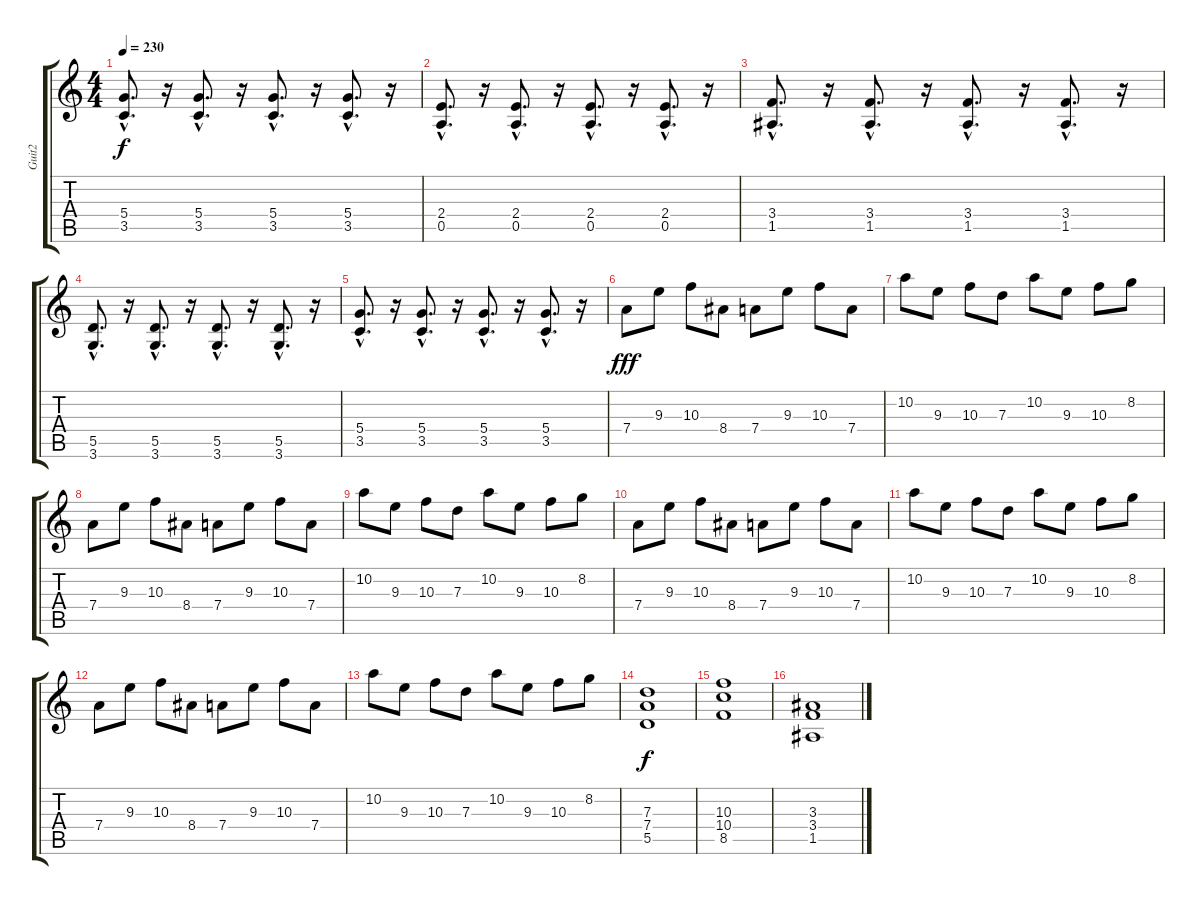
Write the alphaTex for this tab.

\track ("Guit2" "Guit2") {instrument electricguitarclean}
\staff {score tabs}
\tuning (E4 B3 G3 D3 A2 E2) {hide}
\ts (4 4)
\tempo 230
\clef g2
\ks c
(5.4{hac} 3.5{hac}).8{d dy f} r.16 (5.4{hac} 3.5{hac}).8{d} r.16 (5.4{hac} 3.5{hac}).8{d} r.16 (5.4{hac} 3.5{hac}).8{d} r.16 |
(2.4{hac} 0.5{hac}).8{d} r.16 (2.4{hac} 0.5{hac}).8{d} r.16 (2.4{hac} 0.5{hac}).8{d} r.16 (2.4{hac} 0.5{hac}).8{d} r.16 |
(3.4{hac} 1.5{hac}).8{d} r.16 (3.4{hac} 1.5{hac}).8{d} r.16 (3.4{hac} 1.5{hac}).8{d} r.16 (3.4{hac} 1.5{hac}).8{d} r.16 |
(5.5{hac} 3.6{hac}).8{d} r.16 (5.5{hac} 3.6{hac}).8{d} r.16 (5.5{hac} 3.6{hac}).8{d} r.16 (5.5{hac} 3.6{hac}).8{d} r.16 |
(5.4{hac} 3.5{hac}).8{d} r.16 (5.4{hac} 3.5{hac}).8{d} r.16 (5.4{hac} 3.5{hac}).8{d} r.16 (5.4{hac} 3.5{hac}).8{d} r.16 |
7.4.8{dy fff} 9.3.8 10.3.8 8.4.8 7.4.8 9.3.8 10.3.8 7.4.8 |
10.2.8 9.3.8 10.3.8 7.3.8 10.2.8 9.3.8 10.3.8 8.2.8 |
7.4.8 9.3.8 10.3.8 8.4.8 7.4.8 9.3.8 10.3.8 7.4.8 |
10.2.8 9.3.8 10.3.8 7.3.8 10.2.8 9.3.8 10.3.8 8.2.8 |
7.4.8 9.3.8 10.3.8 8.4.8 7.4.8 9.3.8 10.3.8 7.4.8 |
10.2.8 9.3.8 10.3.8 7.3.8 10.2.8 9.3.8 10.3.8 8.2.8 |
7.4.8 9.3.8 10.3.8 8.4.8 7.4.8 9.3.8 10.3.8 7.4.8 |
10.2.8 9.3.8 10.3.8 7.3.8 10.2.8 9.3.8 10.3.8 8.2.8 |
(7.3 7.4 5.5).1{dy f} |
(10.3 10.4 8.5).1 |
(3.3 3.4 1.5).1
